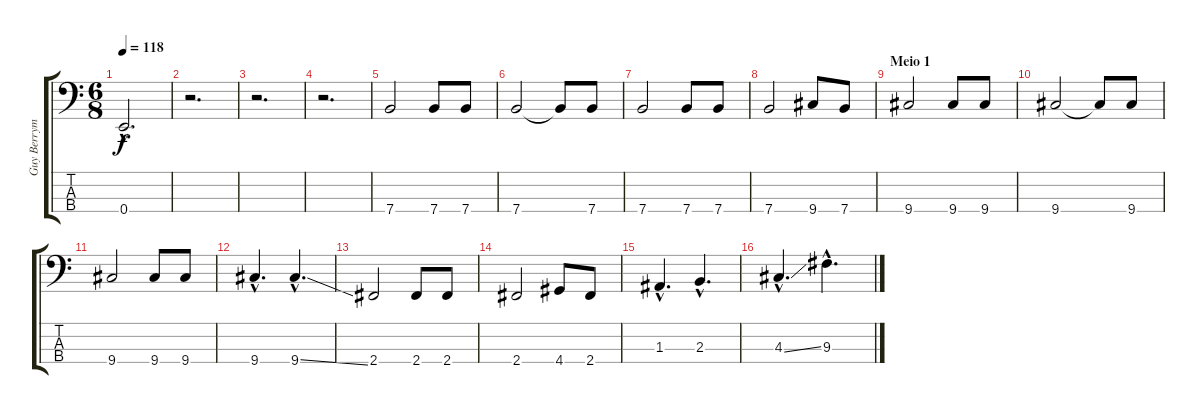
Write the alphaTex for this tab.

\track ("Guy Berryman (baixo)" "Guy Berrym") {instrument electricbasspick}
\staff {score tabs}
\tuning (G2 D2 A1 E1) {hide}
\ts (6 8)
\tempo 118
\clef f4
\ks c
0.4{hac}.2{d dy f} |
r.2{d} |
r.2{d} |
r.2{d} |
7.4.2 7.4.8 7.4.8 |
7.4.2 7.4{t}.8 7.4.8 |
7.4.2 7.4.8 7.4.8 |
7.4.2 9.4.8 7.4.8 |
\section ("" "Meio 1")
9.4.2 9.4.8 9.4.8 |
9.4.2 9.4{t}.8 9.4.8 |
9.4.2 9.4.8 9.4.8 |
9.4{hac}.4{d} 9.4{ss hac}.4{d} |
2.4.2 2.4.8 2.4.8 |
2.4.2 4.4.8 2.4.8 |
1.3{hac}.4{d} 2.3{hac}.4{d} |
4.3{ss hac}.4{d} 9.3{ss hac}.4{d}
